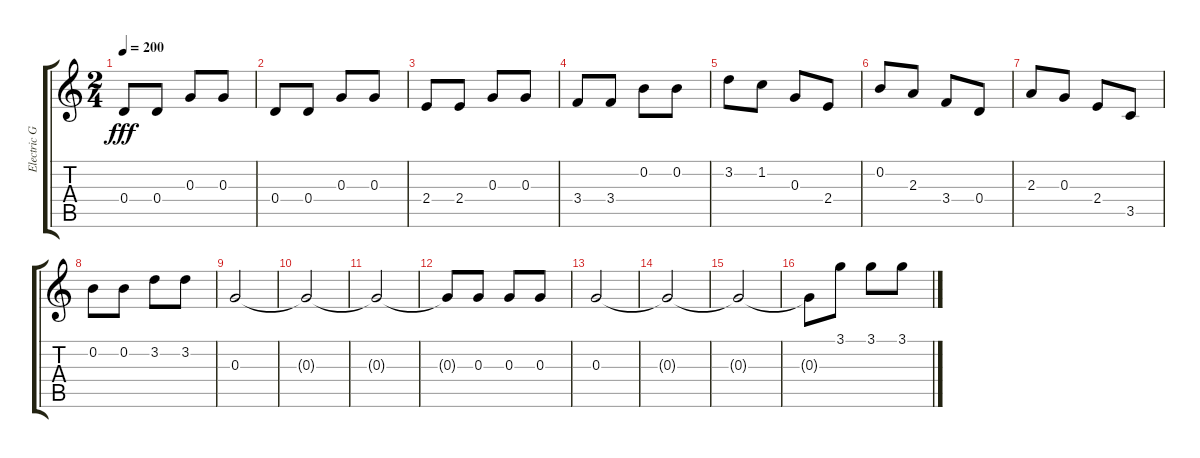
\track ("Electric Guitar 3" "Electric G") {instrument distortionguitar}
\staff {score tabs}
\tuning (E4 B3 G3 D3 A2 E2) {hide}
\ts (2 4)
\tempo 200
\clef g2
\ks c
0.4.8{dy fff} 0.4.8 0.3.8 0.3.8 |
0.4.8 0.4.8 0.3.8 0.3.8 |
2.4.8 2.4.8 0.3.8 0.3.8 |
3.4.8 3.4.8 0.2.8 0.2.8 |
3.2.8 1.2.8 0.3.8 2.4.8 |
0.2.8 2.3.8 3.4.8 0.4.8 |
2.3.8 0.3.8 2.4.8 3.5.8 |
0.2.8 0.2.8 3.2.8 3.2.8 |
0.3.2 |
0.3{t}.2 |
0.3{t}.2 |
0.3{t}.8 0.3.8 0.3.8 0.3.8 |
0.3.2 |
0.3{t}.2 |
0.3{t}.2 |
0.3{t}.8 3.1.8 3.1.8 3.1.8
